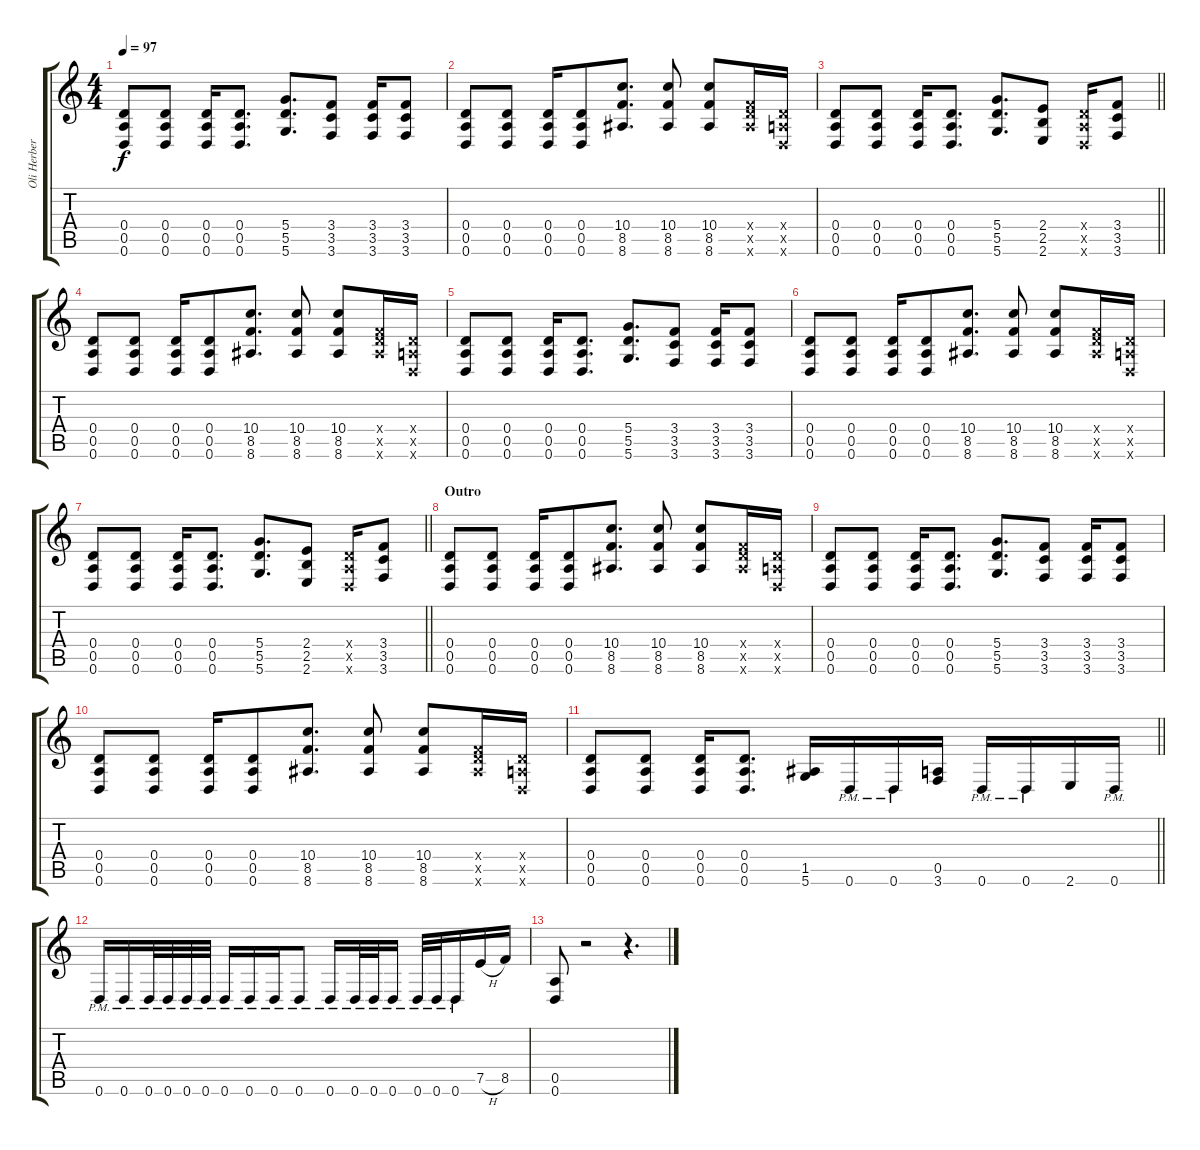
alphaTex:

\track ("Oli Herbert" "Oli Herber") {instrument distortionguitar}
\staff {score tabs}
\tuning (E4 B3 G3 D3 A2 D2) {hide}
\ts (4 4)
\tempo 97
\clef g2
\ks c
(0.4 0.5 0.6).8{dy f} (0.4 0.5 0.6).8 (0.4 0.5 0.6).16 (0.4 0.5 0.6).8{d} (5.4 5.5 5.6).8{d} (3.4 3.5 3.6).8 (3.4 3.5 3.6).16 (3.4 3.5 3.6).8 |
(0.4 0.5 0.6).8 (0.4 0.5 0.6).8 (0.4 0.5 0.6).16 (0.4 0.5 0.6).8 (10.4 8.5 8.6).8{d} (10.4 8.5 8.6).8 (10.4 8.5 8.6).8 (0.4{x} 8.5{x} 8.6{x}).16 (0.4{x} 0.5{x} 0.6{x}).16 |
\barLineRight lightlight
(0.4 0.5 0.6).8 (0.4 0.5 0.6).8 (0.4 0.5 0.6).16 (0.4 0.5 0.6).8{d} (5.4 5.5 5.6).8{d} (2.4 2.5 2.6).8 (0.4{x} 0.5{x} 0.6{x}).16 (3.4 3.5 3.6).8 |
(0.4 0.5 0.6).8 (0.4 0.5 0.6).8 (0.4 0.5 0.6).16 (0.4 0.5 0.6).8 (10.4 8.5 8.6).8{d} (10.4 8.5 8.6).8 (10.4 8.5 8.6).8 (0.4{x} 8.5{x} 8.6{x}).16 (0.4{x} 0.5{x} 0.6{x}).16 |
(0.4 0.5 0.6).8 (0.4 0.5 0.6).8 (0.4 0.5 0.6).16 (0.4 0.5 0.6).8{d} (5.4 5.5 5.6).8{d} (3.4 3.5 3.6).8 (3.4 3.5 3.6).16 (3.4 3.5 3.6).8 |
(0.4 0.5 0.6).8 (0.4 0.5 0.6).8 (0.4 0.5 0.6).16 (0.4 0.5 0.6).8 (10.4 8.5 8.6).8{d} (10.4 8.5 8.6).8 (10.4 8.5 8.6).8 (0.4{x} 8.5{x} 8.6{x}).16 (0.4{x} 0.5{x} 0.6{x}).16 |
\barLineRight lightlight
(0.4 0.5 0.6).8 (0.4 0.5 0.6).8 (0.4 0.5 0.6).16 (0.4 0.5 0.6).8{d} (5.4 5.5 5.6).8{d} (2.4 2.5 2.6).8 (0.4{x} 0.5{x} 0.6{x}).16 (3.4 3.5 3.6).8 |
\section ("" "Outro")
(0.4 0.5 0.6).8 (0.4 0.5 0.6).8 (0.4 0.5 0.6).16 (0.4 0.5 0.6).8 (10.4 8.5 8.6).8{d} (10.4 8.5 8.6).8 (10.4 8.5 8.6).8 (0.4{x} 8.5{x} 8.6{x}).16 (0.4{x} 0.5{x} 0.6{x}).16 |
(0.4 0.5 0.6).8 (0.4 0.5 0.6).8 (0.4 0.5 0.6).16 (0.4 0.5 0.6).8{d} (5.4 5.5 5.6).8{d} (3.4 3.5 3.6).8 (3.4 3.5 3.6).16 (3.4 3.5 3.6).8 |
(0.4 0.5 0.6).8 (0.4 0.5 0.6).8 (0.4 0.5 0.6).16 (0.4 0.5 0.6).8 (10.4 8.5 8.6).8{d} (10.4 8.5 8.6).8 (10.4 8.5 8.6).8 (0.4{x} 8.5{x} 8.6{x}).16 (0.4{x} 0.5{x} 0.6{x}).16 |
\barLineRight lightlight
(0.4 0.5 0.6).8 (0.4 0.5 0.6).8 (0.4 0.5 0.6).16 (0.4 0.5 0.6).8{d} (1.5 5.6).16 0.6{pm}.16 0.6{pm}.16 (0.5 3.6).16 0.6{pm}.16 0.6{pm}.16 2.6.16 0.6{pm}.16 |
0.6{pm}.16 0.6{pm}.16 0.6{pm}.32 0.6{pm}.32 0.6{pm}.32 0.6{pm}.32 0.6{pm}.16 0.6{pm}.16 0.6{pm}.16 0.6{pm}.8 0.6{pm}.16 0.6{pm}.32 0.6{pm}.32 0.6{pm}.16 0.6{pm}.32 0.6{pm}.32 0.6{pm}.16 7.5{h}.16 8.5.16 |
(0.5 0.6).8 r.2 r.4{d}
